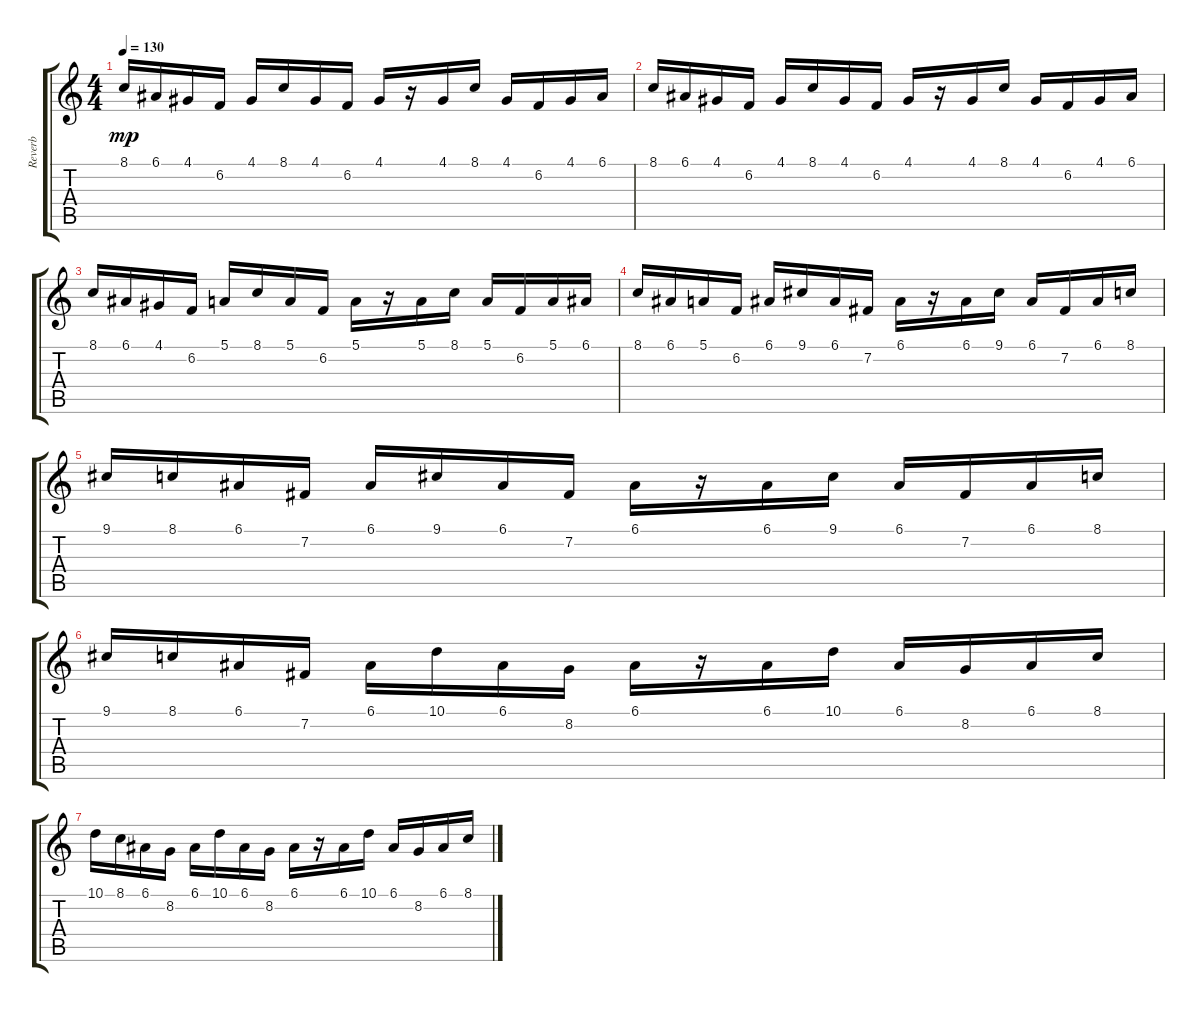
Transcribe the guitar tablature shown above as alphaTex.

\track ("Reverb" "Reverb") {instrument lead2sawtooth}
\staff {score tabs}
\tuning (E4 B3 G3 D3 A2 E2) {hide}
\ts (4 4)
\tempo 130
\clef g2
\ks c
8.1.16{dy mp} 6.1.16 4.1.16 6.2.16 4.1.16 8.1.16 4.1.16 6.2.16 4.1.16 r.16 4.1.16 8.1.16 4.1.16 6.2.16 4.1.16 6.1.16 |
8.1.16 6.1.16 4.1.16 6.2.16 4.1.16 8.1.16 4.1.16 6.2.16 4.1.16 r.16 4.1.16 8.1.16 4.1.16 6.2.16 4.1.16 6.1.16 |
8.1.16 6.1.16 4.1.16 6.2.16 5.1.16 8.1.16 5.1.16 6.2.16 5.1.16 r.16 5.1.16 8.1.16 5.1.16 6.2.16 5.1.16 6.1.16 |
\ks aminor
8.1.16 6.1.16 5.1.16 6.2.16 6.1.16 9.1.16 6.1.16 7.2.16 6.1.16 r.16 6.1.16 9.1.16 6.1.16 7.2.16 6.1.16 8.1.16 |
9.1.16 8.1.16 6.1.16 7.2.16 6.1.16 9.1.16 6.1.16 7.2.16 6.1.16 r.16 6.1.16 9.1.16 6.1.16 7.2.16 6.1.16 8.1.16 |
9.1.16 8.1.16 6.1.16 7.2.16 6.1.16 10.1.16 6.1.16 8.2.16 6.1.16 r.16 6.1.16 10.1.16 6.1.16 8.2.16 6.1.16 8.1.16 |
10.1.16 8.1.16 6.1.16 8.2.16 6.1.16 10.1.16 6.1.16 8.2.16 6.1.16 r.16 6.1.16 10.1.16 6.1.16 8.2.16 6.1.16 8.1.16
